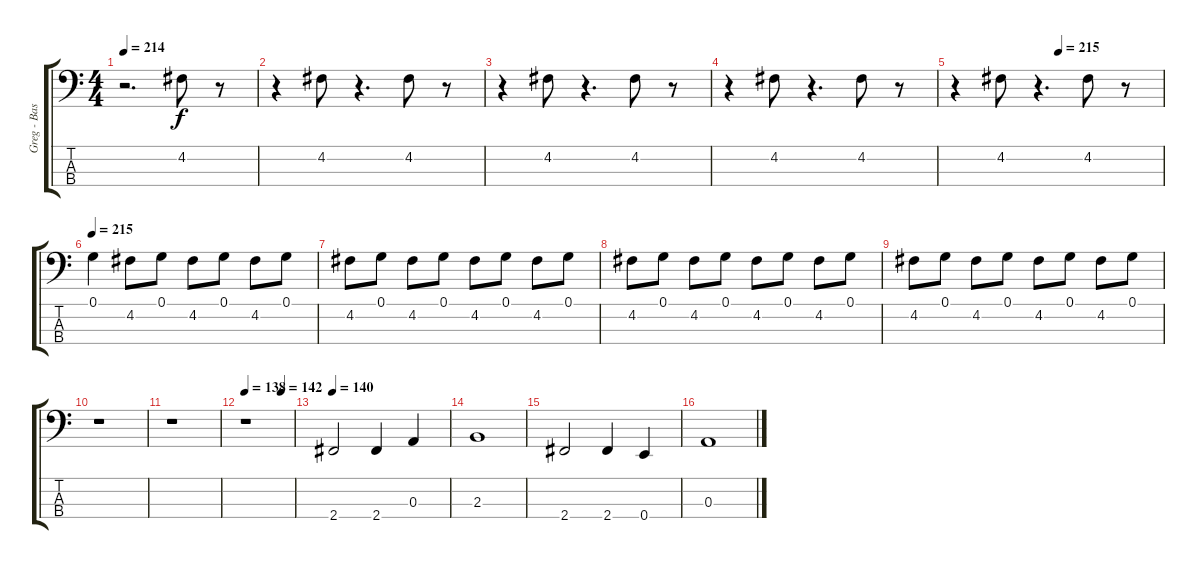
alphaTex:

\track ("Greg - Bass" "Greg - Bas") {instrument electricbasspick}
\staff {score tabs}
\tuning (G2 D2 A1 E1) {hide}
\ts (4 4)
\tempo 214
\clef f4
\ks c
r.2{d dy f} 4.2.8 r.8 |
r.4 4.2.8 r.4{d} 4.2.8 r.8 |
r.4 4.2.8 r.4{d} 4.2.8 r.8 |
r.4 4.2.8 r.4{d} 4.2.8 r.8 |
\tempo (215 0.5)
r.4 4.2.8 r.4{d} 4.2.8 r.8 |
\tempo 215
0.1.4 4.2.8 0.1.8 4.2.8 0.1.8 4.2.8 0.1.8 |
4.2.8 0.1.8 4.2.8 0.1.8 4.2.8 0.1.8 4.2.8 0.1.8 |
4.2.8 0.1.8 4.2.8 0.1.8 4.2.8 0.1.8 4.2.8 0.1.8 |
4.2.8 0.1.8 4.2.8 0.1.8 4.2.8 0.1.8 4.2.8 0.1.8 |
r.1 |
r.1 |
\tempo 138
\tempo (142 0.75)
r.1 |
\tempo 140
2.4.2 2.4.4 0.3.4 |
2.3.1 |
2.4.2 2.4.4 0.4.4 |
0.3.1
